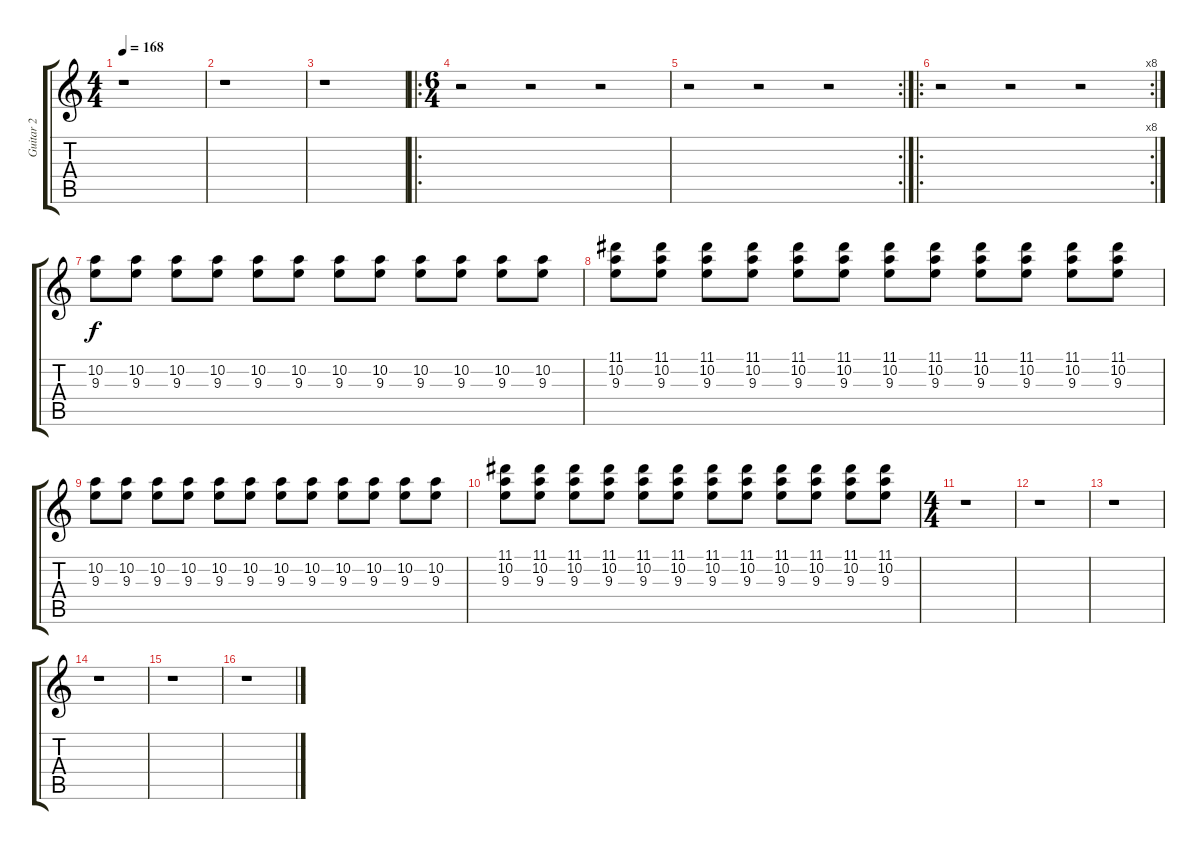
\track ("Guitar 2" "Guitar 2") {instrument distortionguitar}
\staff {score tabs}
\tuning (E4 B3 G3 D3 A2 E2) {hide}
\ts (4 4)
\tempo 168
\clef g2
\ks c
r.1{dy f} |
r.1 |
r.1 |
\ro
\ts (6 4)
r.2 r.2 r.2 |
\rc 2
r.2 r.2 r.2 |
\ro
\rc 8
r.2 r.2 r.2 |
(10.2 9.3).8 (10.2 9.3).8 (10.2 9.3).8 (10.2 9.3).8 (10.2 9.3).8 (10.2 9.3).8 (10.2 9.3).8 (10.2 9.3).8 (10.2 9.3).8 (10.2 9.3).8 (10.2 9.3).8 (10.2 9.3).8 |
(11.1 10.2 9.3).8 (11.1 10.2 9.3).8 (11.1 10.2 9.3).8 (11.1 10.2 9.3).8 (11.1 10.2 9.3).8 (11.1 10.2 9.3).8 (11.1 10.2 9.3).8 (11.1 10.2 9.3).8 (11.1 10.2 9.3).8 (11.1 10.2 9.3).8 (11.1 10.2 9.3).8 (11.1 10.2 9.3).8 |
(10.2 9.3).8 (10.2 9.3).8 (10.2 9.3).8 (10.2 9.3).8 (10.2 9.3).8 (10.2 9.3).8 (10.2 9.3).8 (10.2 9.3).8 (10.2 9.3).8 (10.2 9.3).8 (10.2 9.3).8 (10.2 9.3).8 |
(11.1 10.2 9.3).8 (11.1 10.2 9.3).8 (11.1 10.2 9.3).8 (11.1 10.2 9.3).8 (11.1 10.2 9.3).8 (11.1 10.2 9.3).8 (11.1 10.2 9.3).8 (11.1 10.2 9.3).8 (11.1 10.2 9.3).8 (11.1 10.2 9.3).8 (11.1 10.2 9.3).8 (11.1 10.2 9.3).8 |
\ts (4 4)
r.1 |
r.1 |
r.1 |
r.1 |
r.1 |
r.1
